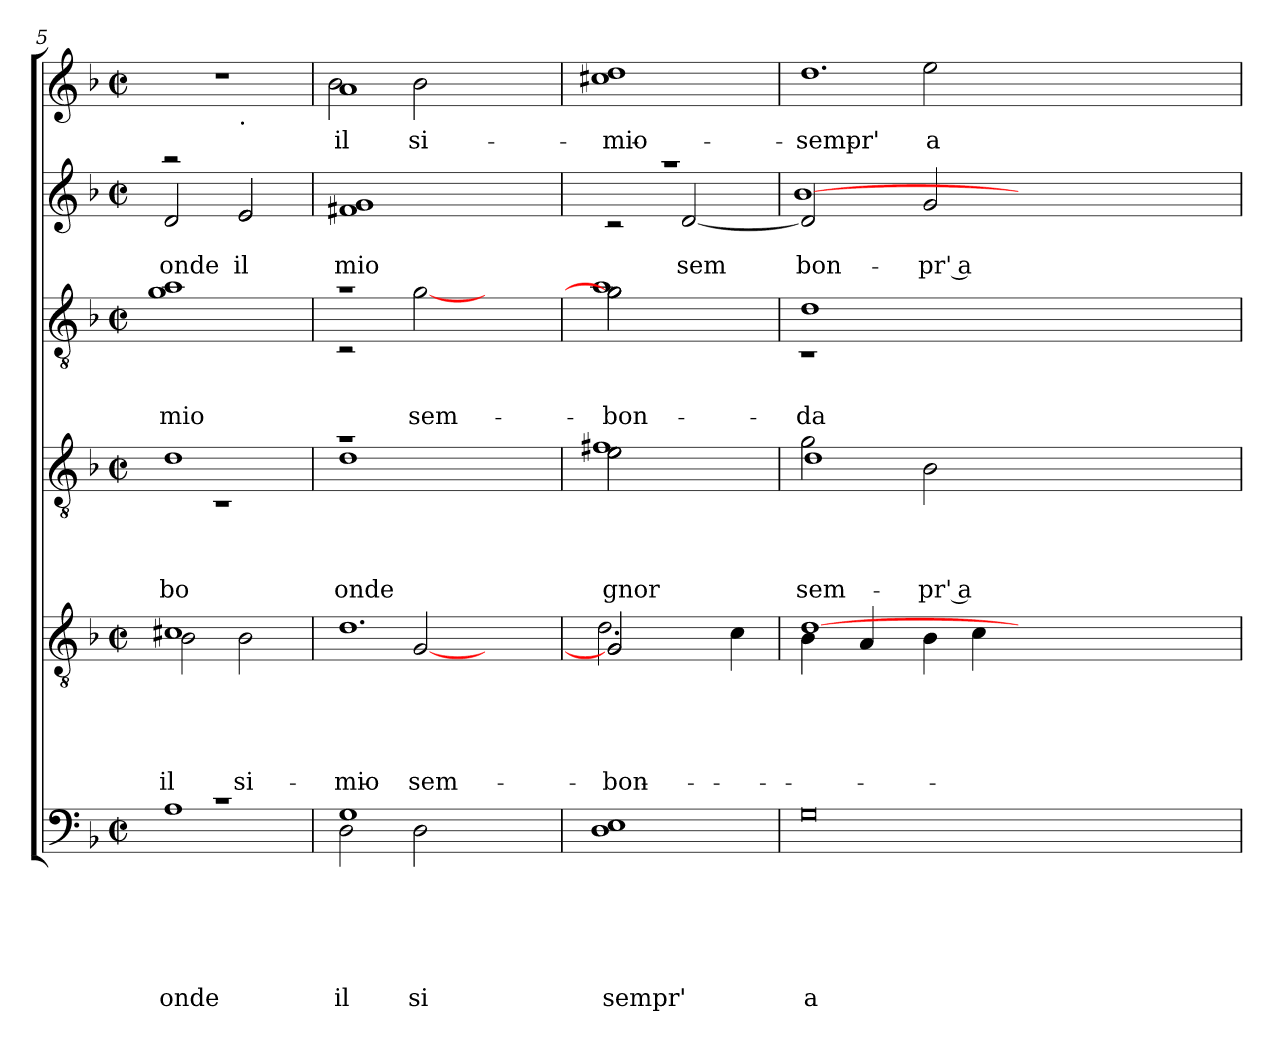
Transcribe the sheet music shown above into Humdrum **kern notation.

**kern	**text	**text	**text	**text	**text	**text	**kern	**text	**text	**text	**text	**text	**kern	**text	**text	**text	**text	**kern	**text	**text	**text	**kern	**text	**text	**kern	**text
*part6	*part6	*part6	*part6	*part6	*part6	*part6	*part5	*part5	*part5	*part5	*part5	*part5	*part4	*part4	*part4	*part4	*part4	*part3	*part3	*part3	*part3	*part2	*part2	*part2	*part1	*part1
*staff6	*staff6	*staff6	*staff6	*staff6	*staff6	*staff6	*staff5	*staff5	*staff5	*staff5	*staff5	*staff5	*staff4	*staff4	*staff4	*staff4	*staff4	*staff3	*staff3	*staff3	*staff3	*staff2	*staff2	*staff2	*staff1	*staff1
*clefF4	*	*	*	*	*	*	*clefGv2	*	*	*	*	*	*clefGv2	*	*	*	*	*clefGv2	*	*	*	*clefG2	*	*	*clefG2	*
*k[b-]	*	*	*	*	*	*	*k[b-]	*	*	*	*	*	*k[b-]	*	*	*	*	*k[b-]	*	*	*	*k[b-]	*	*	*k[b-]	*
*F:	*	*	*	*	*	*	*F:	*	*	*	*	*	*F:	*	*	*	*	*F:	*	*	*	*F:	*	*	*F:	*
*M2/2	*	*	*	*	*	*	*M2/2	*	*	*	*	*	*M2/2	*	*	*	*	*M2/2	*	*	*	*M2/2	*	*	*M2/2	*
*met(c|)	*	*	*	*	*	*	*met(c|)	*	*	*	*	*	*met(c|)	*	*	*	*	*met(c|)	*	*	*	*met(c|)	*	*	*met(c|)	*
=5	=5	=5	=5	=5	=5	=5	=5	=5	=5	=5	=5	=5	=5	=5	=5	=5	=5	=5	=5	=5	=5	=5	=5	=5	=5	=5
*^	*	*	*	*	*	*	*	*	*	*	*	*	*	*	*	*	*	*	*	*	*	*	*	*	*	*
!	!	!	!	!	!	!	!LO:LY:b	!	!	!	!	!	!LO:LY:b	!	!	!	!	!	!	!	!	!	!	!	!	!	!
*	*	*	*	*	*	*	*	*^	*	*	*	*	*	*	*	*	*	*	*	*	*	*	*	*	*	*	*
!	!	!	!	!	!	!	!	!	!	!	!	!	!	!LO:LY:b	!	!	!	!	!LO:LY:b	!	!	!	!LO:LY:b	!	!	!LO:LY:b	!	!
*	*	*	*	*	*	*	*	*	*	*	*	*	*	*	*^	*	*	*	*	*	*	*	*	*^	*	*	*^	*
1rc	1A	.	.	.	.	.	onde	1c#X	2B-\	.	.	.	.	il	1d	1rC	.	.	.	-bo	1g 1a	.	.	mio	2raa	2d/	.	-onde	1r	2ryy	.
!	!	!	!	!	!	!	!	!	!	!	!	!	!	!	!	!	!	!	!	!	!	!	!	!	!	!	!	!	!	!LO:TX:b:t=.	!
!	!	!	!	!	!	!	!	!	!	!	!	!	!	!LO:LY:b	!	!	!	!	!	!	!	!	!	!	!	!	!	!LO:LY:b	!	!	!
!	!	!	!	!	!	!	!	!	!	!	!	!	!	!	!	!	!	!	!	!	!	!	!	!	!	!	!	!LO:LY:b	!	!	!
.	.	.	.	.	.	.	.	.	2B-\	.	.	.	.	si-	.	.	.	.	.	.	.	.	.	.	2e/	2e/	.	il	.	2ryy	.
=6	=6	=6	=6	=6	=6	=6	=6	=6	=6	=6	=6	=6	=6	=6	=6	=6	=6	=6	=6	=6	=6	=6	=6	=6	=6	=6	=6	=6	=6	=6	=6
!	!	!	!	!	!	!	!LO:LY:b	!	!	!	!	!	!	!	!	!	!	!	!	!	!	!	!	!	!	!	!	!	!	!	!
!	!	!	!	!	!	!	!LO:LY:b	!	!	!	!	!	!	!LO:LY:b	!	!	!	!	!	!LO:LY:b	!	!	!	!	!	!	!	!LO:LY:b	!	!	!LO:LY:b
*	*	*	*	*	*	*	*	*	*	*	*	*	*	*	*	*	*	*	*	*	*^	*	*	*	*	*	*	*	*	*	*
!	!	!	!	!	!	!	!	!	!	!	!	!	!	!	!	!	!	!	!	!	!	!	!	!	!	!	!	!	!	!	!	!LO:LY:b
*	*	*	*	*	*	*	*	*	*	*	*	*	*	*	*	*	*	*	*	*	*	*	*	*	*	*v	*v	*	*	*	*	*
1G	2D\	.	.	.	.	.	il	1.d	2ryy	.	.	.	.	-mio	1ra	1d	.	.	.	onde	1ra	2rC	.	.	.	1f#X 1g	.	mio	1a	2b-\	il
!	!	!	!	!	!	!	!LO:LY:b	!	!	!	!	!	!	!LO:LY:b	!	!	!	!	!	!	!	!	!	!	!LO:LY:b	!	!	!	!	!	!LO:LY:b
.	2D\	.	.	.	.	.	si-	.	[<2G/	.	.	.	.	sem-	.	.	.	.	.	.	.	[>2g\	.	.	sem-	.	.	.	.	2b-\	si-
2ryy	2ryy	.	.	.	.	.	.	.	2ryy	.	.	.	.	.	2ryy	2ryy	.	.	.	.	2ryy	2ryy	.	.	.	2ryy	.	.	2ryy	2ryy	.
=7	=7	=7	=7	=7	=7	=7	=7	=7	=7	=7	=7	=7	=7	=7	=7	=7	=7	=7	=7	=7	=7	=7	=7	=7	=7	=7	=7	=7	=7	=7	=7
!	!	!	!	!	!	!	!LO:LY:b	!	!	!	!	!	!	!LO:LY:b:rj	!	!	!	!	!	!	!	!	!	!	!	!	!	!	!	!	!
*	*	*	*	*	*	*	*	*	*^	*	*	*	*	*	*	*	*	*	*	*	*	*	*	*	*	*	*	*	*	*	*
!	!	!	!	!	!	!	!	!	!	!	!	!	!	!	!LO:LY:b	!	!	!	!	!	!LO:LY:b	!	!	!	!	!	!	!	!	!	!	!
!	!	!	!	!	!	!	!	!	!	!	!	!	!	!	!	!	!	!	!	!	!LO:LY:b	!	!	!	!	!	!	!	!	!	!	!
*	*	*	*	*	*	*	*	*	*	*	*	*	*	*	*	*	*^	*	*	*	*	*	*	*	*	*	*	*	*	*	*	*
!	!	!	!	!	!	!	!	!	!	!	!	!	!	!	!	!	!	!	!	!	!	!LO:LY:b	!	!	!	!	!LO:LY:b:rj	!	!	!	!	!	!
*	*	*	*	*	*	*	*	*	*	*	*	*	*	*	*	*	*	*	*	*	*	*	*	*^	*	*	*	*	*	*	*	*	*
!	!	!	!	!	!	!	!	!	!	!	!	!	!	!	!	!	!	!	!	!	!	!	!	!	!	!	!	!LO:LY:b:rj	!	!	!	!	!	!LO:LY:b
*v	*v	*	*	*	*	*	*	*	*	*	*	*	*	*	*	*	*	*	*	*	*	*	*	*	*	*	*	*	*^	*	*	*v	*v	*
1D 1E	.	.	.	.	.	sempr'	2G/	2G/]	2.d\	.	.	.	.	-bon-	2e\	2e\	1f#X	.	.	.	-gnor	2g\	2g\]	1a	.	.	-bon-	1raa	2rc	.	.	1cc#X 1dd	mio
!	!	!	!	!	!	!	!	!	!	!	!	!	!	!	!	!	!	!	!	!	!	!	!	!	!	!	!	!	!	!	!LO:LY:b	!	!
.	.	.	.	.	.	.	2ryy	2ryy	.	.	.	.	.	.	2ryy	2ryy	.	.	.	.	.	2ryy	2ryy	.	.	.	.	.	[<2d/	.	sem	.	.
.	.	.	.	.	.	.	.	.	4c\	.	.	.	.	.	.	.	.	.	.	.	.	.	.	.	.	.	.	.	.	.	.	.	.
*	*	*	*	*	*	*	*	*	*	*	*	*	*	*	*v	*v	*v	*	*	*	*	*	*	*	*	*	*	*v	*v	*	*	*	*
*	*	*	*	*	*	*	*	*	*	*	*	*	*	*	*	*	*	*	*	*v	*v	*v	*	*	*	*	*	*	*	*
!!LO:LB:g=z
=8	=8	=8	=8	=8	=8	=8	=8	=8	=8	=8	=8	=8	=8	=8	=8	=8	=8	=8	=8	=8	=8	=8	=8	=8	=8	=8	=8	=8
!	!	!	!	!	!	!LO:LY:b:rj	!	!	!	!	!	!	!	!	!	!	!	!	!LO:LY:b	!	!	!	!	!	!	!	!	!
*	*	*	*	*	*	*	*	*	*	*	*	*	*	*	*^	*	*	*	*	*	*	*	*	*	*	*	*	*
!	!	!	!	!	!	!	!	!	!	!	!	!	!	!	!	!	!	!	!	!LO:LY:b	!	!	!	!LO:LY:b	!	!	!LO:LY:b	!	!LO:LY:b
*	*	*	*	*	*	*	*	*	*	*	*	*	*	*	*	*	*	*	*	*	*^	*	*	*	*^	*	*	*^	*
*	*	*	*	*	*	*	*	*	*	*	*	*	*	*	*	*	*	*	*	*	*	*	*	*	*	*	*^	*	*	*	*	*
0G	.	.	.	.	.	a-	4B-\	4ryy	[>1d	.	.	.	.	.	2g\	1d	.	.	.	-sem-	1d	1rC	.	.	-da	32ryy	2d/]	[>1b-	.	-bon-	1.dd	2ryy	sempr'
.	.	.	.	.	.	.	.	.	.	.	.	.	.	.	.	.	.	.	.	.	.	.	.	.	.	1ryy	.	.	.	.	.	.	.
.	.	.	.	.	.	.	16.ryy	4A/	.	.	.	.	.	.	.	.	.	.	.	.	.	.	.	.	.	.	.	.	.	.	.	.	.
.	.	.	.	.	.	.	1ryy	.	.	.	.	.	.	.	.	.	.	.	.	.	.	.	.	.	.	.	.	.	.	.	.	.	.
!	!	!	!	!	!	!	!	!	!	!	!	!	!	!	!	!	!	!	!	!LO:LY:b:rj	!	!	!	!	!	!	!	!	!	!LO:LY:b:rj	!	!	!LO:LY:b
.	.	.	.	.	.	.	.	4B-\	.	.	.	.	.	.	2B-\	.	.	.	.	pr' a-	.	.	.	.	.	.	2g/	.	.	pr' a-	.	2ee\	a-
.	.	.	.	.	.	.	.	4c\	.	.	.	.	.	.	.	.	.	.	.	.	.	.	.	.	.	.	.	.	.	.	.	.	.
.	.	.	.	.	.	.	.	1ryy	1ryy	.	.	.	.	.	1ryy	1ryy	.	.	.	.	1ryy	1ryy	.	.	.	.	1ryy	1ryy	.	.	.	2ryy	.
.	.	.	.	.	.	.	.	.	.	.	.	.	.	.	.	.	.	.	.	.	.	.	.	.	.	2ryy	.	.	.	.	.	.	.
.	.	.	.	.	.	.	2ryy	.	.	.	.	.	.	.	.	.	.	.	.	.	.	.	.	.	.	.	.	.	.	.	.	.	.
.	.	.	.	.	.	.	.	.	.	.	.	.	.	.	.	.	.	.	.	.	.	.	.	.	.	.	.	.	.	.	2ryy	2ryy	.
.	.	.	.	.	.	.	.	.	.	.	.	.	.	.	.	.	.	.	.	.	.	.	.	.	.	4...ryy	.	.	.	.	.	.	.
.	.	.	.	.	.	.	8ryy	.	.	.	.	.	.	.	.	.	.	.	.	.	.	.	.	.	.	.	.	.	.	.	.	.	.
.	.	.	.	.	.	.	32ryy	.	.	.	.	.	.	.	.	.	.	.	.	.	.	.	.	.	.	.	.	.	.	.	.	.	.
*	*	*	*	*	*	*	*v	*v	*v	*	*	*	*	*	*	*	*	*	*	*	*v	*v	*	*	*	*v	*v	*v	*	*	*v	*v	*
*	*	*	*	*	*	*	*	*	*	*	*	*	*v	*v	*	*	*	*	*	*	*	*	*	*	*	*	*
=	=	=	=	=	=	=	=	=	=	=	=	=	=	=	=	=	=	=	=	=	=	=	=	=	=	=
*-	*-	*-	*-	*-	*-	*-	*-	*-	*-	*-	*-	*-	*-	*-	*-	*-	*-	*-	*-	*-	*-	*-	*-	*-	*-	*-
